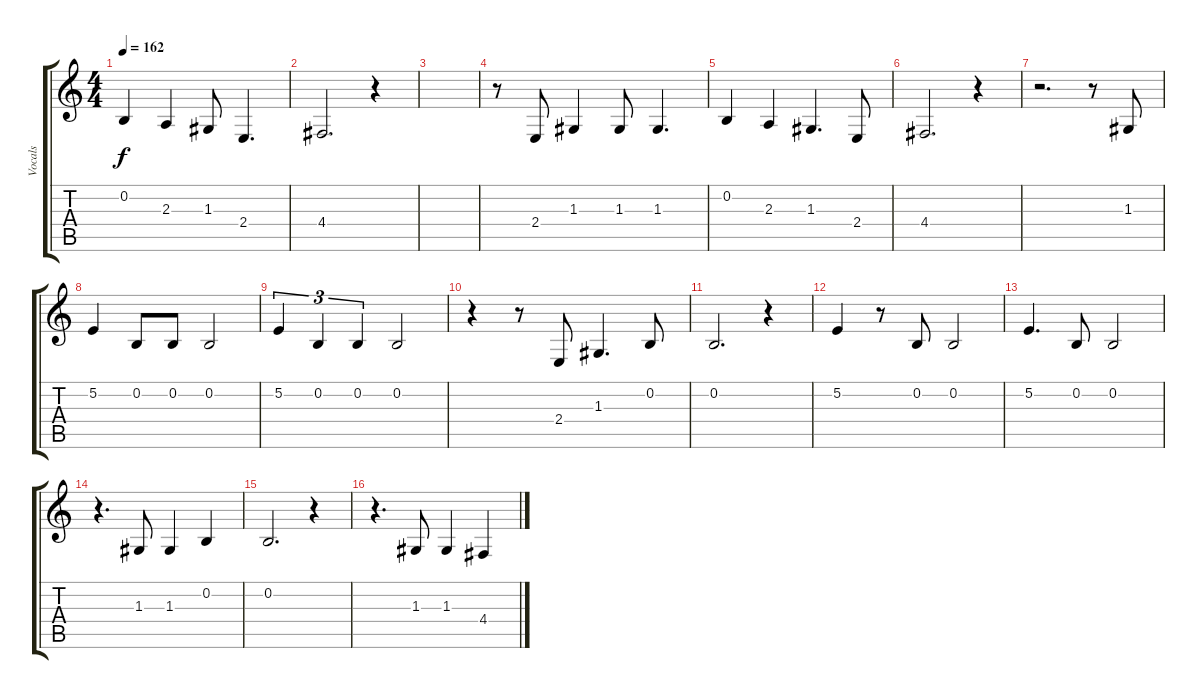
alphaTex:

\track ("Vocals" "Vocals") {instrument altosax}
\staff {score tabs}
\tuning (E4 B3 G3 D3 A2 E2) {hide}
\ts (4 4)
\tempo 162
\clef g2
\ks c
0.2.4{dy f} 2.3.4 1.3.8 2.4.4{d} |
4.4.2{d} r.4 |
|
r.8 2.4.8 1.3.4 1.3.8 1.3.4{d} |
0.2.4 2.3.4 1.3.4{d} 2.4.8 |
4.4.2{d} r.4 |
r.2{d} r.8 1.3.8 |
5.2.4 0.2.8 0.2.8 0.2.2 |
5.2.4{tu (3 2)} 0.2.4{tu (3 2)} 0.2.4{tu (3 2)} 0.2.2 |
r.4 r.8 2.4.8 1.3.4{d} 0.2.8 |
0.2.2{d} r.4 |
5.2.4 r.8 0.2.8 0.2.2 |
5.2.4{d} 0.2.8 0.2.2 |
r.4{d} 1.3.8 1.3.4 0.2.4 |
0.2.2{d} r.4 |
r.4{d} 1.3.8 1.3.4 4.4.4
